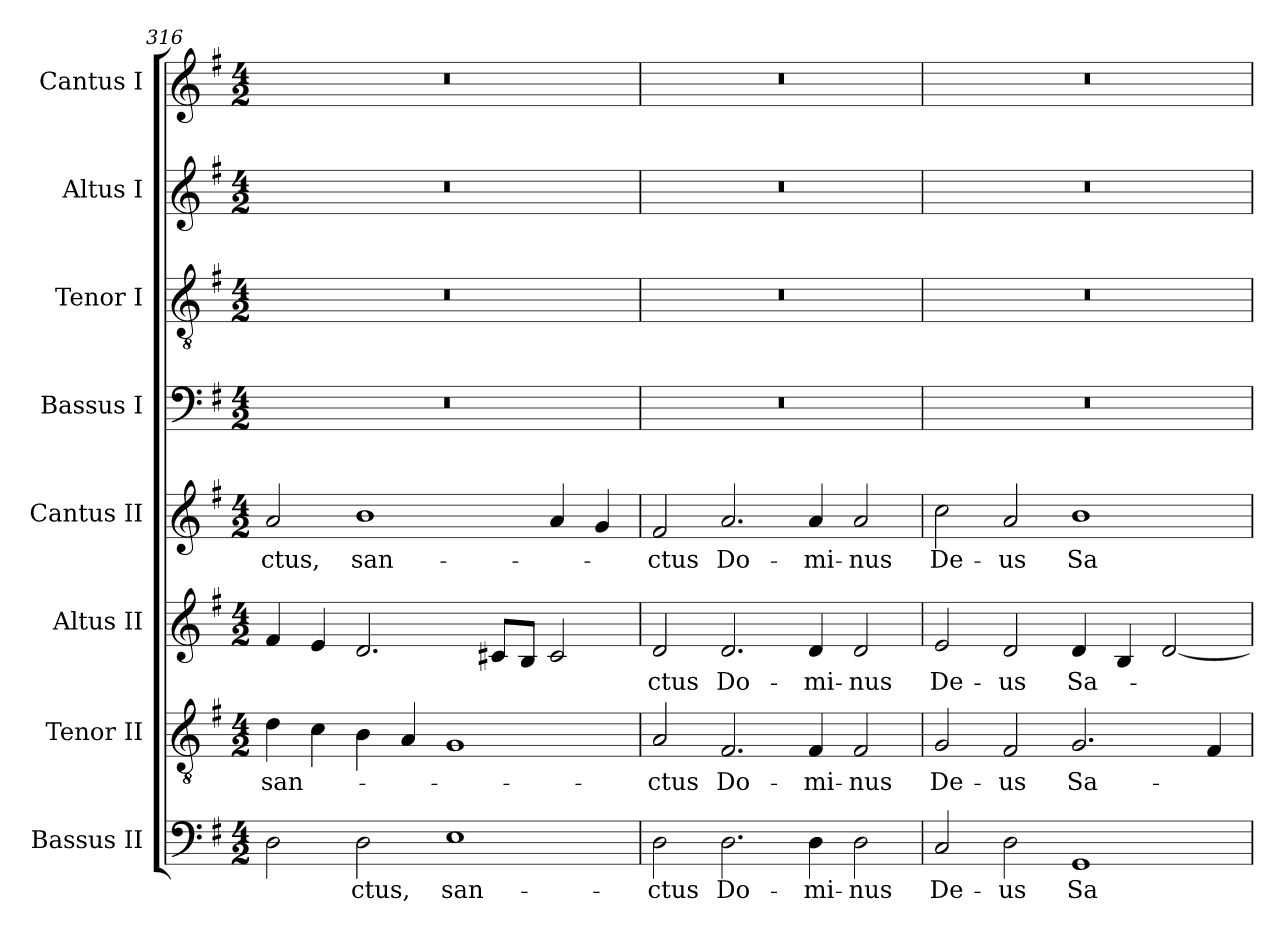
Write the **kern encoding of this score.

**kern	**text	**kern	**text	**kern	**text	**kern	**text	**kern	**kern	**kern	**kern
*part8	*part8	*part7	*part7	*part6	*part6	*part5	*part5	*part4	*part3	*part2	*part1
*staff8	*staff8	*staff7	*staff7	*staff6	*staff6	*staff5	*staff5	*staff4	*staff3	*staff2	*staff1
*I"Bassus II	*	*I"Tenor II	*	*I"Altus II	*	*I"Cantus II	*	*I"Bassus I	*I"Tenor I	*I"Altus I	*I"Cantus I
*I'B II	*	*I'T II	*	*I'A II	*	*I'C II	*	*I'B I	*I'T I	*I'A I	*I'C I
*clefF4	*	*clefGv2	*	*clefG2	*	*clefG2	*	*clefF4	*clefGv2	*clefG2	*clefG2
*k[f#]	*	*k[f#]	*	*k[f#]	*	*k[f#]	*	*k[f#]	*k[f#]	*k[f#]	*k[f#]
*G:	*	*G:	*	*G:	*	*G:	*	*G:	*G:	*G:	*G:
*M4/2	*	*M4/2	*	*M4/2	*	*M4/2	*	*M4/2	*M4/2	*M4/2	*M4/2
=316	=316	=316	=316	=316	=316	=316	=316	=316	=316	=316	=316
!	!	!	!LO:LY:b	!	!	!	!	!	!	!	!
!	!	!	!	!	!	!	!LO:LY:b	!	!	!	!
2D\	.	4d\	san-	4f#/	.	2a/	-ctus,	0r	0r	0r	0r
.	.	4c\	.	4e/	.	.	.	.	.	.	.
!	!LO:LY:b	!	!	!	!	!	!	!	!	!	!
!	!	!	!	!	!	!	!LO:LY:b	!	!	!	!
2D\	-ctus,	4B\	.	2.d/	.	1b	san-	.	.	.	.
.	.	4A/	.	.	.	.	.	.	.	.	.
!	!LO:LY:b	!	!	!	!	!	!	!	!	!	!
1E	san-	1G	.	.	.	.	.	.	.	.	.
.	.	.	.	8c#X/L	.	.	.	.	.	.	.
.	.	.	.	8B/J	.	.	.	.	.	.	.
.	.	.	.	2c#/	.	4a/	.	.	.	.	.
.	.	.	.	.	.	4g/	.	.	.	.	.
=317	=317	=317	=317	=317	=317	=317	=317	=317	=317	=317	=317
!	!LO:LY:b	!	!	!	!	!	!	!	!	!	!
!	!	!	!LO:LY:b	!	!	!	!	!	!	!	!
!	!	!	!	!	!LO:LY:b	!	!	!	!	!	!
!	!	!	!	!	!	!	!LO:LY:b	!	!	!	!
2D\	-ctus	2A/	-ctus	2d/	-ctus	2f#/	-ctus	0r	0r	0r	0r
!	!LO:LY:b	!	!	!	!	!	!	!	!	!	!
!	!	!	!LO:LY:b	!	!	!	!	!	!	!	!
!	!	!	!	!	!LO:LY:b	!	!	!	!	!	!
!	!	!	!	!	!	!	!LO:LY:b	!	!	!	!
2.D\	Do-	2.F#/	Do-	2.d/	Do-	2.a/	Do-	.	.	.	.
!	!LO:LY:b	!	!	!	!	!	!	!	!	!	!
!	!	!	!LO:LY:b	!	!	!	!	!	!	!	!
!	!	!	!	!	!LO:LY:b	!	!	!	!	!	!
!	!	!	!	!	!	!	!LO:LY:b	!	!	!	!
4D\	-mi-	4F#/	-mi-	4d/	-mi-	4a/	-mi-	.	.	.	.
!	!LO:LY:b	!	!	!	!	!	!	!	!	!	!
!	!	!	!LO:LY:b	!	!	!	!	!	!	!	!
!	!	!	!	!	!LO:LY:b	!	!	!	!	!	!
!	!	!	!	!	!	!	!LO:LY:b	!	!	!	!
2D\	-nus	2F#/	-nus	2d/	-nus	2a/	-nus	.	.	.	.
!!LO:PB:g=z
=318	=318	=318	=318	=318	=318	=318	=318	=318	=318	=318	=318
!	!LO:LY:b	!	!	!	!	!	!	!	!	!	!
!	!	!	!LO:LY:b	!	!	!	!	!	!	!	!
!	!	!	!	!	!LO:LY:b	!	!	!	!	!	!
!	!	!	!	!	!	!	!LO:LY:b	!	!	!	!
2C/	De-	2G/	De-	2e/	De-	2cc\	De-	0r	0r	0r	0r
!	!LO:LY:b	!	!	!	!	!	!	!	!	!	!
!	!	!	!LO:LY:b	!	!	!	!	!	!	!	!
!	!	!	!	!	!LO:LY:b	!	!	!	!	!	!
!	!	!	!	!	!	!	!LO:LY:b	!	!	!	!
2D\	-us	2F#/	-us	2d/	-us	2a/	-us	.	.	.	.
!	!LO:LY:b	!	!	!	!	!	!	!	!	!	!
!	!	!	!LO:LY:b	!	!	!	!	!	!	!	!
!	!	!	!	!	!LO:LY:b	!	!	!	!	!	!
!	!	!	!	!	!	!	!LO:LY:b	!	!	!	!
1GG	Sa-	2.G/	Sa-	4d/	Sa-	1b	Sa-	.	.	.	.
.	.	.	.	4B/	.	.	.	.	.	.	.
.	.	.	.	[2d/	.	.	.	.	.	.	.
.	.	4F#/	.	.	.	.	.	.	.	.	.
=	=	=	=	=	=	=	=	=	=	=	=
*-	*-	*-	*-	*-	*-	*-	*-	*-	*-	*-	*-
